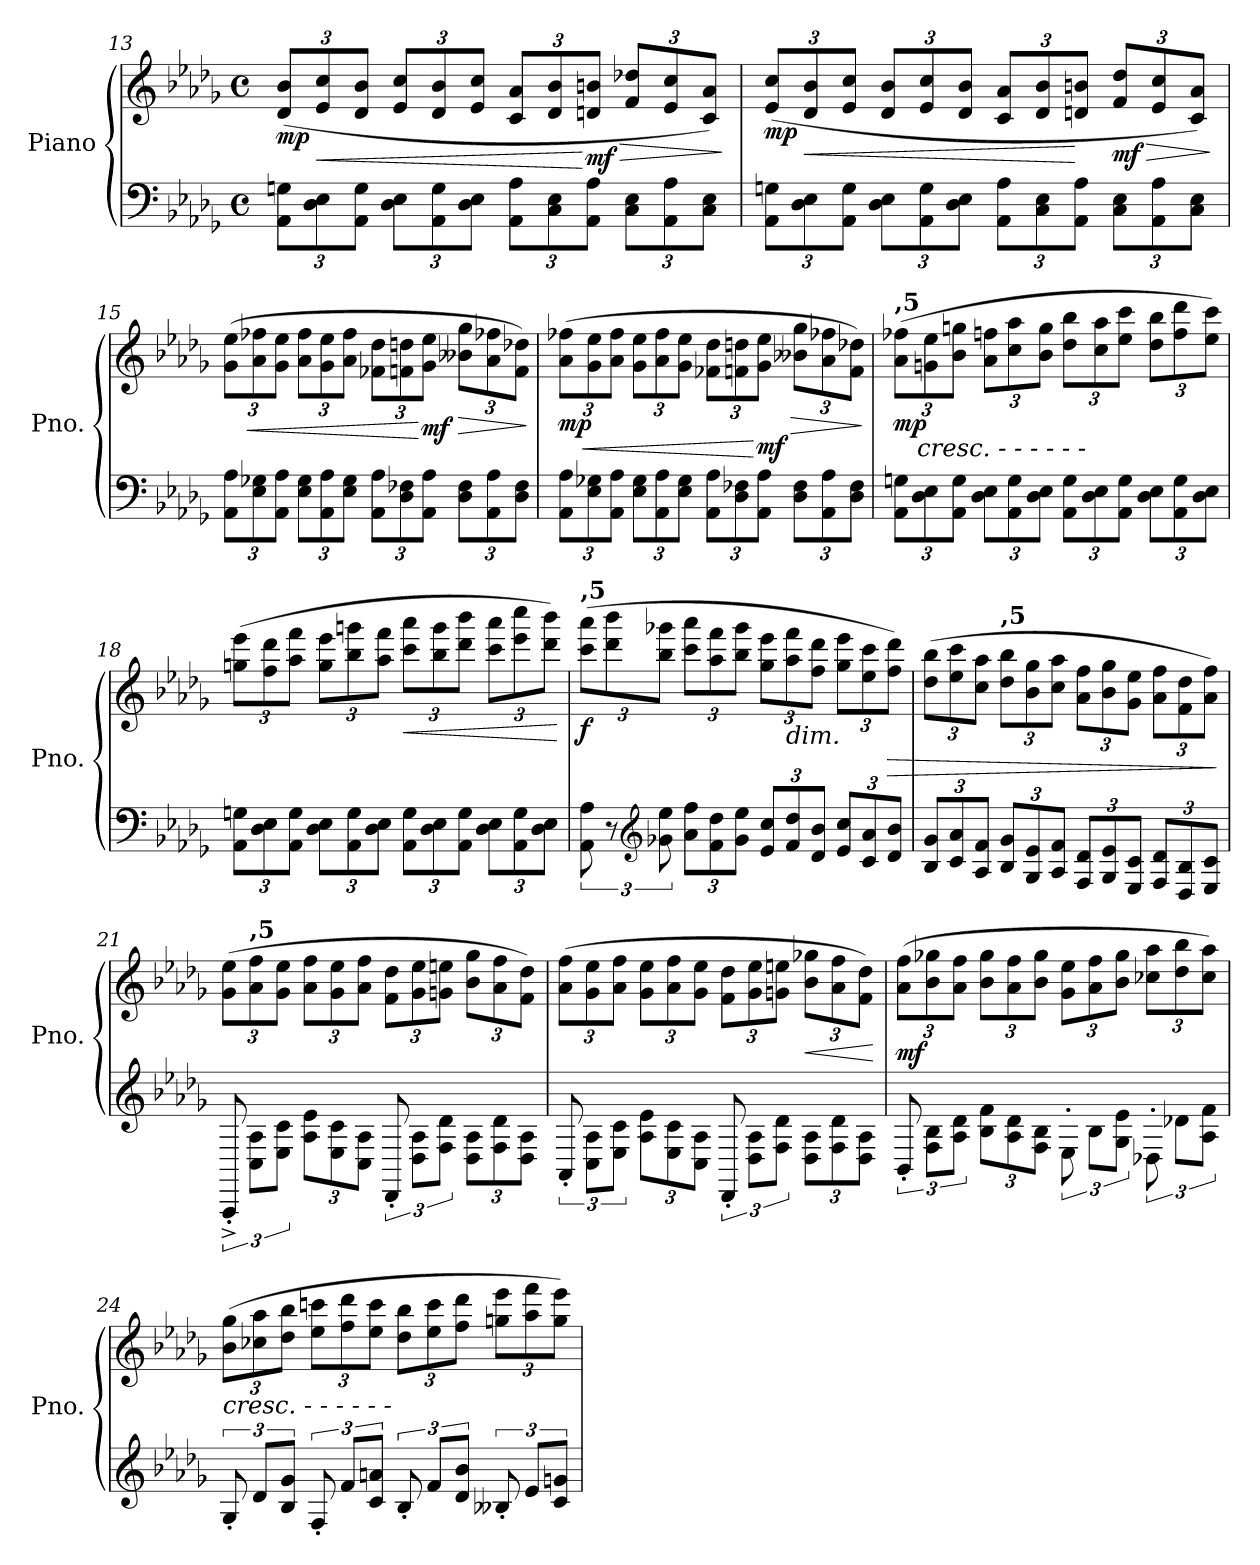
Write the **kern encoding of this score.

**kern	**kern	**dynam
*part1	*part1	*part1
*staff2	*staff1	*staff1/2
*I"Piano	*	*
*I'Pno.	*	*
*clefF4	*clefG2	*
*k[b-e-a-d-g-]	*k[b-e-a-d-g-]	*
*M4/4	*M4/4	*
*met(c)	*met(c)	*
*Xbrackettup	*Xbrackettup	*
=13	=13	=13
!	!	!LO:DY:b
12AA-\ 12Gn\L	(>12d-/ 12b-/L	mp
!	!	!LO:HP:b
12D-\ 12E-\	12e-/ 12cc/	<
12AA-\ 12G\J	12d-/ 12b-/J	.
12D-\ 12E-\L	12e-/ 12cc/L	.
12AA-\ 12G\	12d-/ 12b-/	.
12D-\ 12E-\J	12e-/ 12cc/J	.
12AA-\ 12A-\L	12c/ 12a-/L	.
12C\ 12E-\	12d-/ 12b-/	.
!	!	!LO:HP:n=1:b
!	!	!LO:DY:n=1:b
12AA-\ 12A-\J	12dn/ 12bn/J	[ > mf
12C\ 12E-\L	12f/ 12dd-X/L	.
12AA-\ 12A-\	12e-/ 12cc/	.
12C\ 12E-\J	12c/ 12a-/J)	.
.	.	]
=14	=14	=14
!	!	!LO:DY:b
12AA-\ 12Gn\L	(>12e-/ 12cc/L	mp
!	!	!LO:HP:b
12D-\ 12E-\	12d-/ 12b-/	<
12AA-\ 12G\J	12e-/ 12cc/J	.
12D-\ 12E-\L	12d-/ 12b-/L	.
12AA-\ 12G\	12e-/ 12cc/	.
12D-\ 12E-\J	12d-/ 12b-/J	.
12AA-\ 12A-\L	12c/ 12a-/L	.
12C\ 12E-\	12d-/ 12b-/	.
12AA-\ 12A-\J	12dn/ 12bn/J	[
!	!	!LO:HP:b
!	!	!LO:DY:n=1:b
12C\ 12E-\L	12f/ 12dd-/L	> mf
12AA-\ 12A-\	12e-/ 12cc/	.
12C\ 12E-\J	12c/ 12a-/J)	.
.	.	]
!!LO:LB:g=z
=15	=15	=15
!	!	!LO:DY:b
12AA-\ 12A-\L	(>12g-\ 12ee-\L	other-dynamics
!	!	!LO:HP:b
12E-\ 12G-X\	12a-\ 12ff-X\	<
12AA-\ 12A-\J	12g-\ 12ee-\J	.
12E-\ 12G-\L	12a-\ 12ff-\L	.
12AA-\ 12A-\	12g-\ 12ee-\	.
12E-\ 12G-\J	12a-\ 12ff-\J	.
12AA-\ 12A-\L	12f-X\ 12dd-\L	.
12D-\ 12F-X\	12fn\ 12ddn\	.
!	!	!LO:DY:n=1:b
12AA-\ 12A-\J	12g-\ 12ee-\J	[ mf
!	!	!LO:HP:b
12D-\ 12F-\L	12b--X\ 12gg-\L	>
12AA-\ 12A-\	12a-\ 12ff-X\	.
12D-\ 12F-\J	12f\ 12dd-X\J)	.
.	.	]
=16	=16	=16
!	!	!LO:DY:b
12AA-\ 12A-\L	(>12a-\ 12ff-X\L	mp
!	!	!LO:HP:b
12E-\ 12G-X\	12g-\ 12ee-\	<
12AA-\ 12A-\J	12a-\ 12ff-\J	.
12E-\ 12G-\L	12g-\ 12ee-\L	.
12AA-\ 12A-\	12a-\ 12ff-\	.
12E-\ 12G-\J	12g-\ 12ee-\J	.
12AA-\ 12A-\L	12f-X\ 12dd-\L	.
12D-\ 12F-X\	12fn\ 12ddn\	.
!	!	!LO:HP:n=1:b
!	!	!LO:DY:n=1:b
12AA-\ 12A-\J	12g-\ 12ee-\J	[ > mf
12D-\ 12F-\L	12b--X\ 12gg-\L	.
12AA-\ 12A-\	12a-\ 12ff-X\	.
12D-\ 12F-\J	12f\ 12dd-X\J)	.
.	.	]
=17	=17	=17
*	*MM126	*
!	!LO:TX:a:B:t=,5	!
!	!	!LO:DY:b
12AA-\ 12Gn\L	(>12a-\ 12ff-X\L	mp
!	!LO:TX:b:i:t=cresc.      -      -      -      -      -      -	!
12D-\ 12E-\	12gn\ 12ee-\	.
*	*MM134	*
12AA-\ 12G\J	12b-\ 12ggn\J	.
12D-\ 12E-\L	12a-\ 12ffn\L	.
*	*MM138	*
12AA-\ 12G\	12cc\ 12aa-\	.
12D-\ 12E-\J	12b-\ 12gg\J	.
*	*MM144	*
12AA-\ 12G\L	12dd-\ 12bb-\L	.
12D-\ 12E-\	12cc\ 12aa-\	.
12AA-\ 12G\J	12ee-\ 12ccc\J	.
12D-\ 12E-\L	12dd-\ 12bb-\L	.
*	*MM150	*
12AA-\ 12G\	12ff\ 12ddd-\	.
12D-\ 12E-\J	12ee-\ 12ccc\J)	.
!!LO:PB:g=z
=18	=18	=18
12AA-\ 12Gn\L	(>12ggn\ 12eee-\L	.
12D-\ 12E-\	12ff\ 12ddd-\	.
12AA-\ 12G\J	12aa-\ 12fff\J	.
12D-\ 12E-\L	12gg\ 12eee-\L	.
12AA-\ 12G\	12bb-\ 12gggn\	.
12D-\ 12E-\J	12aa-\ 12fff\J	.
!	!	!LO:HP:b
12AA-\ 12G\L	12ccc\ 12aaa-\L	<
12D-\ 12E-\	12bb-\ 12ggg\	.
12AA-\ 12G\J	12ddd-\ 12bbb-\J	.
12D-\ 12E-\L	12ccc\ 12aaa-\L	.
*	*MM144	*
12AA-\ 12G\	12eee-\ 12cccc\	.
12D-\ 12E-\J	12ddd-\ 12bbb-\J)	.
.	.	[
=19	=19	=19
*brackettup	*	*
*	*MM126	*
!	!LO:TX:a:B:t=,5	!
!	!	!LO:DY:b
12AA-\ 12A-\	(>12ccc\ 12aaa-\L	f
12r	12ddd-\ 12bbb-\	.
*clefG2	*	*
*	*MM134	*
12g-X\ 12ee-\	12bb-\ 12ggg-X\J	.
*Xbrackettup	*	*
*	*MM138	*
12a-\ 12ff\L	12ccc\ 12aaa-\L	.
12f\ 12dd-\	12aa-\ 12fff\	.
12g-\ 12ee-\J	12bb-\ 12ggg-\J	.
12e-/ 12cc/L	12gg-\ 12eee-\L	.
!	!LO:TX:b:i:t=dim.	!
12f/ 12dd-/	12aa-\ 12fff\	.
12d-/ 12b-/J	12ff\ 12ddd-\J	.
12e-/ 12cc/L	12gg-\ 12eee-\L	.
12c/ 12a-/	12ee-\ 12ccc\	.
!	!	!LO:HP:b
12d-/ 12b-/J	12ff\ 12ddd-\J)	>
=20	=20	=20
*	*MM134	*
12B-/ 12g-/L	(>12dd-\ 12bb-\L	.
12c/ 12a-/	12ee-\ 12ccc\	.
12A-/ 12f/J	12cc\ 12aa-\J	.
*	*MM126	*
!	!LO:TX:a:B:t=,5	!
12B-/ 12g-/L	12dd-\ 12bb-\L	.
12G-/ 12e-/	12b-\ 12gg-\	.
12A-/ 12f/J	12cc\ 12aa-\J	.
*	*MM114	*
12F/ 12d-/L	12a-\ 12ff\L	.
12G-/ 12e-/	12b-\ 12gg-\	.
12E-/ 12c/J	12g-\ 12ee-\J	.
12F/ 12d-/L	12a-\ 12ff\L	.
*	*MM94	*
12D-/ 12B-/	12f\ 12dd-\	.
12E-/ 12c/J	12a-\ 12ff\J)	.
.	.	]
!!LO:LB:g=z
=21	=21	=21
*brackettup	*	*
*	*MM114	*
!	!	!LO:DY:b
12AAA-'^/	(>12g-\ 12ee-\L	other-dynamics
*	*MM126	*
!	!LO:TX:a:B:t=,5	!
12C\ 12A-\L	12a-\ 12ff\	.
12E-\ 12c\J	12g-\ 12ee-\J	.
*Xbrackettup	*	*
12A-\ 12e-\L	12a-\ 12ff\L	.
*	*MM134	*
12E-\ 12c\	12g-\ 12ee-\	.
*	*MM138	*
12C\ 12A-\J	12a-\ 12ff\J	.
*brackettup	*	*
12DD-'/	12f\ 12dd-\L	.
12D-\ 12A-\L	12g-\ 12ee-\	.
12F\ 12d-\J	12gn\ 12een\J	.
*Xbrackettup	*	*
12D-\ 12A-\L	12b-\ 12gg-\L	.
12F\ 12d-\	12a-\ 12ff\	.
12D-\ 12A-\J	12f\ 12dd-\J)	.
=22	=22	=22
*brackettup	*	*
12AA-'/	(>12a-\ 12ff\L	.
12C\ 12A-\L	12g-\ 12ee-\	.
12E-\ 12c\J	12a-\ 12ff\J	.
*Xbrackettup	*	*
12A-\ 12e-\L	12g-\ 12ee-\L	.
12E-\ 12c\	12a-\ 12ff\	.
12C\ 12A-\J	12g-\ 12ee-\J	.
*brackettup	*	*
12DD-'/	12f\ 12dd-\L	.
12D-\ 12A-\L	12g-\ 12ee-\	.
12F\ 12d-\J	12gn\ 12een\J	.
*Xbrackettup	*	*
!	!	!LO:HP:b
12D-\ 12A-\L	12b-\ 12gg-X\L	<
12F\ 12d-\	12a-\ 12ff\	.
12D-\ 12A-\J	12f\ 12dd-\J)	.
.	.	[
=23	=23	=23
*brackettup	*	*
!	!	!LO:DY:b
12BB-'/	(>12a-\ 12ff\L	mf
12F\ 12B-\L	12b-\ 12gg-X\	.
12A-\ 12d-\J	12a-\ 12ff\J	.
*Xbrackettup	*	*
12B-\ 12f\L	12b-\ 12gg-\L	.
12A-\ 12d-\	12a-\ 12ff\	.
12F\ 12B-\J	12b-\ 12gg-\J	.
*brackettup	*	*
12E-'\	12g-\ 12ee-\L	.
12B-\L	12a-\ 12ff\	.
12G-\ 12e-\J	12b-\ 12gg-\J	.
12D-X'\	12cc-X\ 12aa-\L	.
12d-X\L	12dd-\ 12bb-\	.
12A-\ 12f\J	12cc-\ 12aa-\J)	.
!!LO:LB:g=z
=24	=24	=24
!	!LO:TX:b:i:t=cresc.      -      -      -      -      -      -	!
12G-'/	(>12b-\ 12gg-\L	.
12d-/L	12cc-X\ 12aa-\	.
12B-/ 12g-/J	12dd-\ 12bb-\J	.
12F'/	12ee-\ 12cccn\L	.
12f/L	12ff\ 12ddd-\	.
12c/ 12an/J	12ee-\ 12ccc\J	.
12B-'/	12dd-\ 12bb-\L	.
12f/L	12ee-\ 12ccc\	.
12d-/ 12b-/J	12ff\ 12ddd-\J	.
12B--X'/	12ggn\ 12eee-\L	.
12e-/L	12aa-\ 12fff\	.
12c/ 12gn/J	12gg\ 12eee-\J)	.
=	=	=
*-	*-	*-
